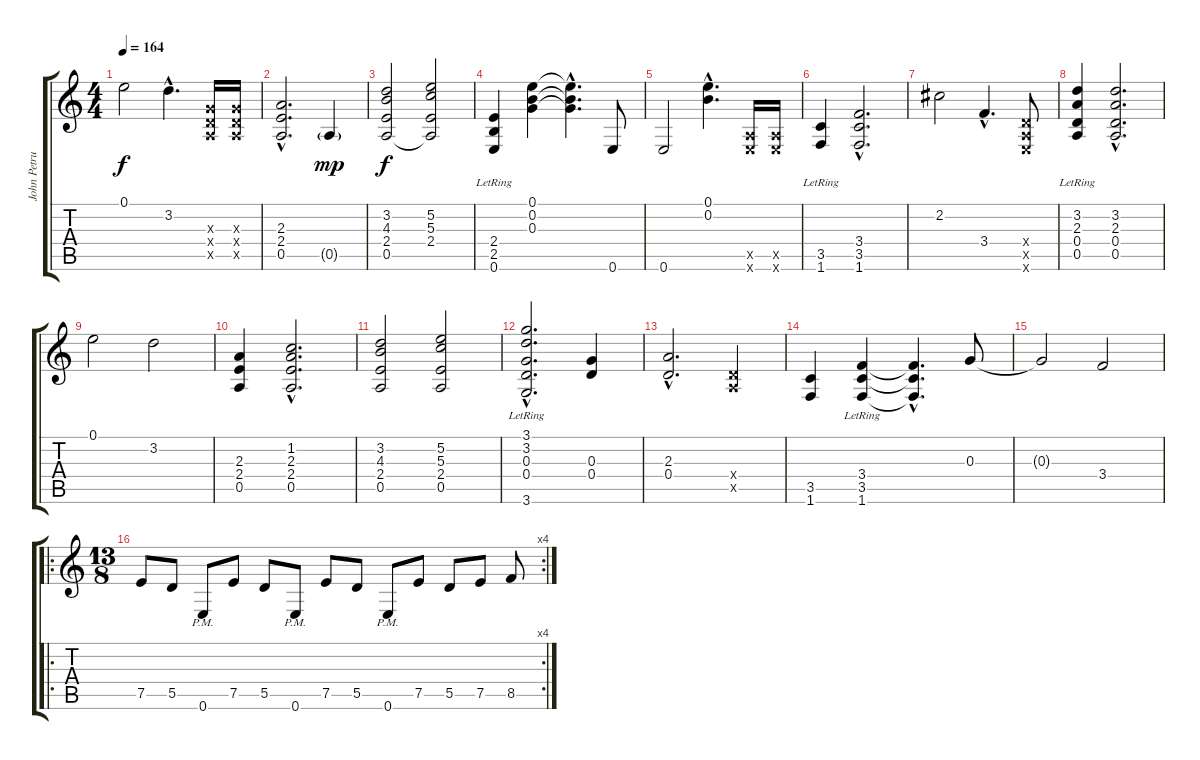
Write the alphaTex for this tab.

\track ("John Petrucci 3" "John Petru") {instrument distortionguitar}
\staff {score tabs}
\tuning (E4 B3 G3 D3 A2 E2) {hide}
\ts (4 4)
\tempo 164
\clef g2
\ks c
0.1.2{dy f} 3.2{hac}.4{d} (0.3{x} 0.4{x} 0.5{x}).16 (0.3{x} 0.4{x} 0.5{x}).16 |
(2.3{hac} 2.4{hac} 0.5{hac}).2{d} 0.5{g}.4{dy mp} |
(3.2 4.3 2.4 0.5).2{dy f} (5.2 5.3 2.4 0.5{t}).2 |
(2.4{lr} 2.5{lr} 0.6{lr}).4 (0.1 0.2 0.3).4 (0.1{hac t} 0.2{hac t} 0.3{hac t}).4{d} 0.6.8 |
0.6.2 (0.1{hac} 0.2{hac}).4{d} (0.5{x} 0.6{x}).16 (0.5{x} 0.6{x}).16 |
(3.5{lr} 1.6{lr}).4 (3.4{hac} 3.5{hac} 1.6{hac}).2{d} |
2.2.2 3.4{hac}.4{d} (0.4{x} 0.5{x} 0.6{x}).8 |
(3.2{lr} 2.3{lr} 0.4{lr} 0.5{lr}).4 (3.2{hac} 2.3{hac} 0.4{hac} 0.5{hac}).2{d} |
0.1.2 3.2.2 |
(2.3 2.4 0.5).4 (1.2{hac} 2.3{hac} 2.4{hac} 0.5{hac}).2{d} |
(3.2 4.3 2.4 0.5).2 (5.2 5.3 2.4 0.5).2 |
(3.1{hac lr} 3.2{hac lr} 0.3{hac lr} 0.4{hac lr} 3.6{hac lr}).2{d} (0.3 0.4).4 |
(2.3{hac} 0.4{hac}).2{d} (0.4{x} 0.5{x}).4 |
(3.5 1.6).4 (3.4{lr} 3.5{lr} 1.6{lr}).4 (3.4{hac t} 3.5{hac t} 1.6{hac t}).4{d} 0.3.8 |
0.3{t}.2 3.4.2 |
\ro
\rc 4
\ts (13 8)
7.5.8 5.5.8 0.6{pm}.8 7.5.8 5.5.8 0.6{pm}.8 7.5.8 5.5.8 0.6{pm}.8 7.5.8 5.5.8 7.5.8 8.5.8
